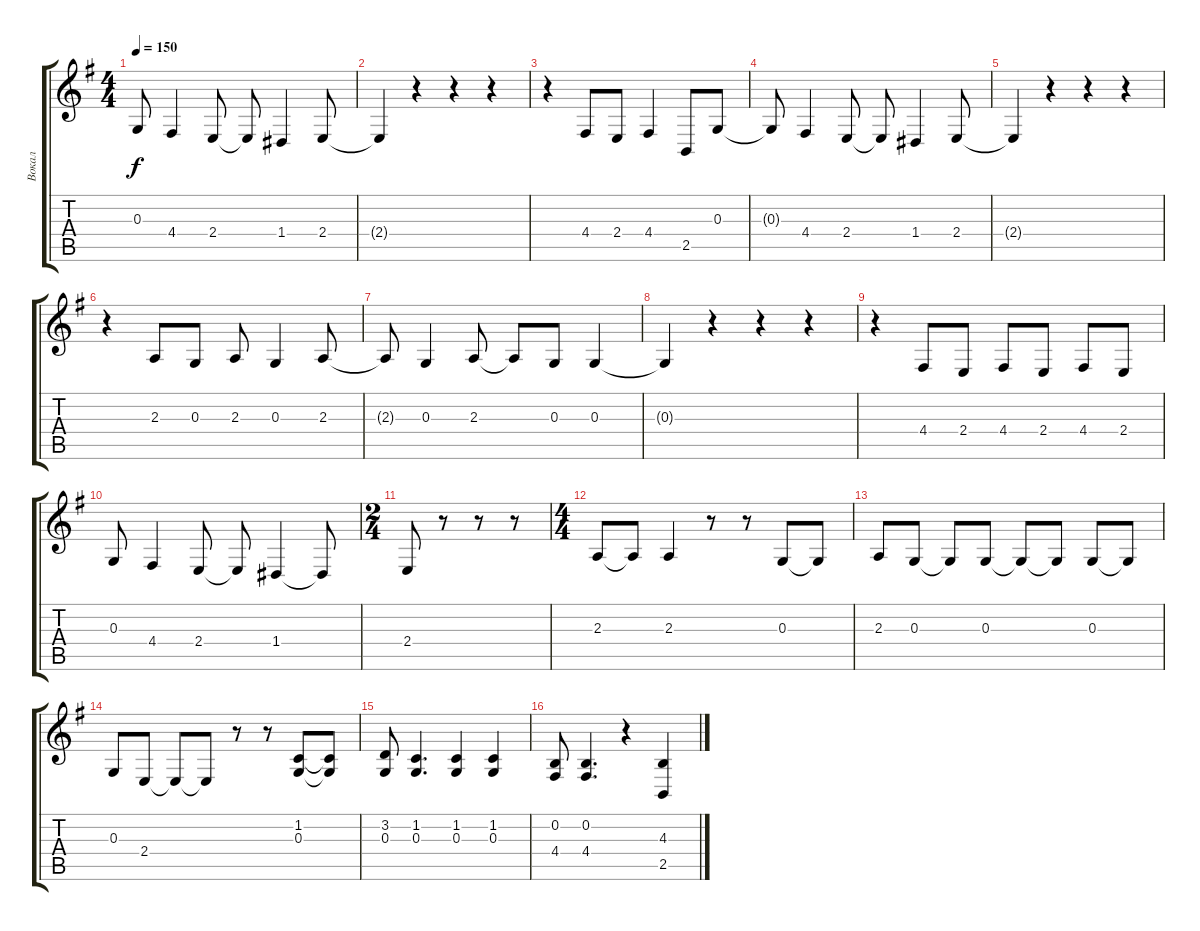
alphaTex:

\track ("Вокал" "Вокал") {instrument lead6voice}
\staff {score tabs}
\tuning (E4 B3 G3 D3 A2 E2) {hide}
\ts (4 4)
\tempo 150
\clef g2
\ks g
0.3{t}.8{dy f} 4.4.4 2.4.8 2.4{t}.8 1.4.4 2.4.8 |
2.4{t}.4 r.4 r.4 r.4 |
r.4 4.4.8 2.4.8 4.4.4 2.5.8 0.3.8 |
0.3{t}.8 4.4.4 2.4.8 2.4{t}.8 1.4.4 2.4.8 |
2.4{t}.4 r.4 r.4 r.4 |
r.4 2.3.8 0.3.8 2.3.8 0.3.4 2.3.8 |
2.3{t}.8 0.3.4 2.3.8 2.3{t}.8 0.3.8 0.3.4 |
0.3{t}.4 r.4 r.4 r.4 |
r.4 4.4.8 2.4.8 4.4.8 2.4.8 4.4.8 2.4.8 |
0.3.8 4.4.4 2.4.8 2.4{t}.8 1.4.4 1.4{t}.8 |
\ts (2 4)
2.4.8 r.8 r.8 r.8 |
\ts (4 4)
2.3.8 2.3{t}.8 2.3.4 r.8 r.8 0.3.8 0.3{t}.8 |
2.3.8 0.3.8 0.3{t}.8 0.3.8 0.3{t}.8 0.3{t}.8 0.3.8 0.3{t}.8 |
0.3.8 2.4.8 2.4{t}.8 2.4{t}.8 r.8 r.8 (1.2 0.3).8 (1.2{t} 0.3{t}).8 |
(3.2 0.3).8 (1.2 0.3).4{d} (1.2 0.3).4 (1.2 0.3).4 |
(0.2 4.4).8 (0.2 4.4).4{d} r.4 (4.3 2.5).4
